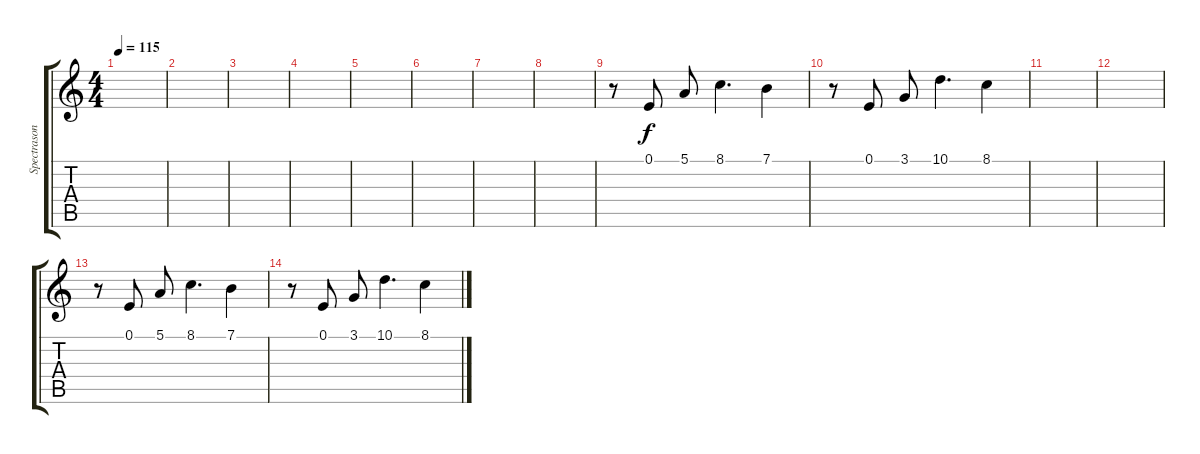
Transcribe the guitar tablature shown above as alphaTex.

\track ("Spectrasonics Omnisphere" "Spectrason") {instrument tremolostrings}
\staff {score tabs}
\tuning (E4 B3 G3 D3 A2 E2) {hide}
\ts (4 4)
\tempo 115
\clef g2
\ks c
|
|
|
|
|
|
|
|
r.8 0.1.8 5.1.8 8.1.4{d} 7.1.4 |
r.8 0.1.8 3.1.8 10.1.4{d} 8.1.4 |
|
|
r.8 0.1.8 5.1.8 8.1.4{d} 7.1.4 |
r.8 0.1.8 3.1.8 10.1.4{d} 8.1.4
